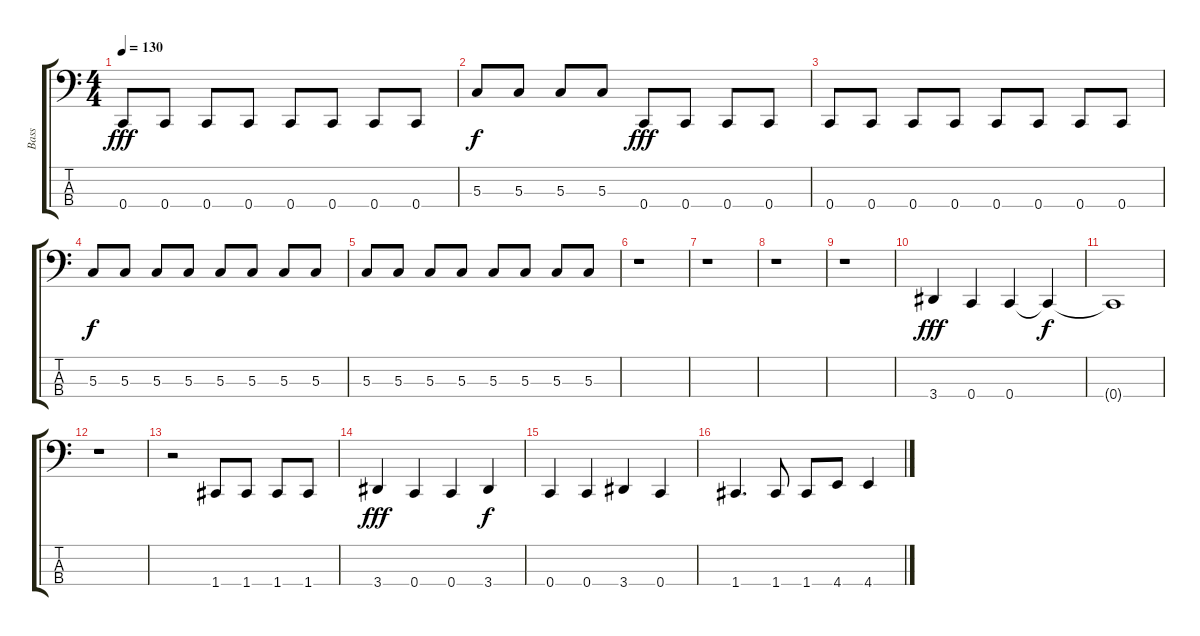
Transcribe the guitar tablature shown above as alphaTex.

\track ("Bass" "Bass") {instrument electricbassfinger}
\staff {score tabs}
\tuning (F2 C2 G1 C1) {hide}
\ts (4 4)
\tempo 130
\clef f4
\ks c
0.4.8{dy fff} 0.4.8 0.4.8 0.4.8 0.4.8 0.4.8 0.4.8 0.4.8 |
5.3.8{dy f} 5.3.8 5.3.8 5.3.8 0.4.8{dy fff} 0.4.8 0.4.8 0.4.8 |
0.4.8 0.4.8 0.4.8 0.4.8 0.4.8 0.4.8 0.4.8 0.4.8 |
5.3.8{dy f} 5.3.8 5.3.8 5.3.8 5.3.8 5.3.8 5.3.8 5.3.8 |
5.3.8 5.3.8 5.3.8 5.3.8 5.3.8 5.3.8 5.3.8 5.3.8 |
r.1 |
r.1 |
r.1 |
r.1 |
3.4.4{dy fff} 0.4.4 0.4.4 0.4{t}.4{dy f} |
0.4{t}.1 |
r.1 |
r.2 1.4.8 1.4.8 1.4.8 1.4.8 |
3.4.4{dy fff} 0.4.4 0.4.4 3.4.4{dy f} |
0.4.4 0.4.4 3.4.4 0.4.4 |
1.4.4{d} 1.4.8 1.4.8 4.4.8 4.4.4
